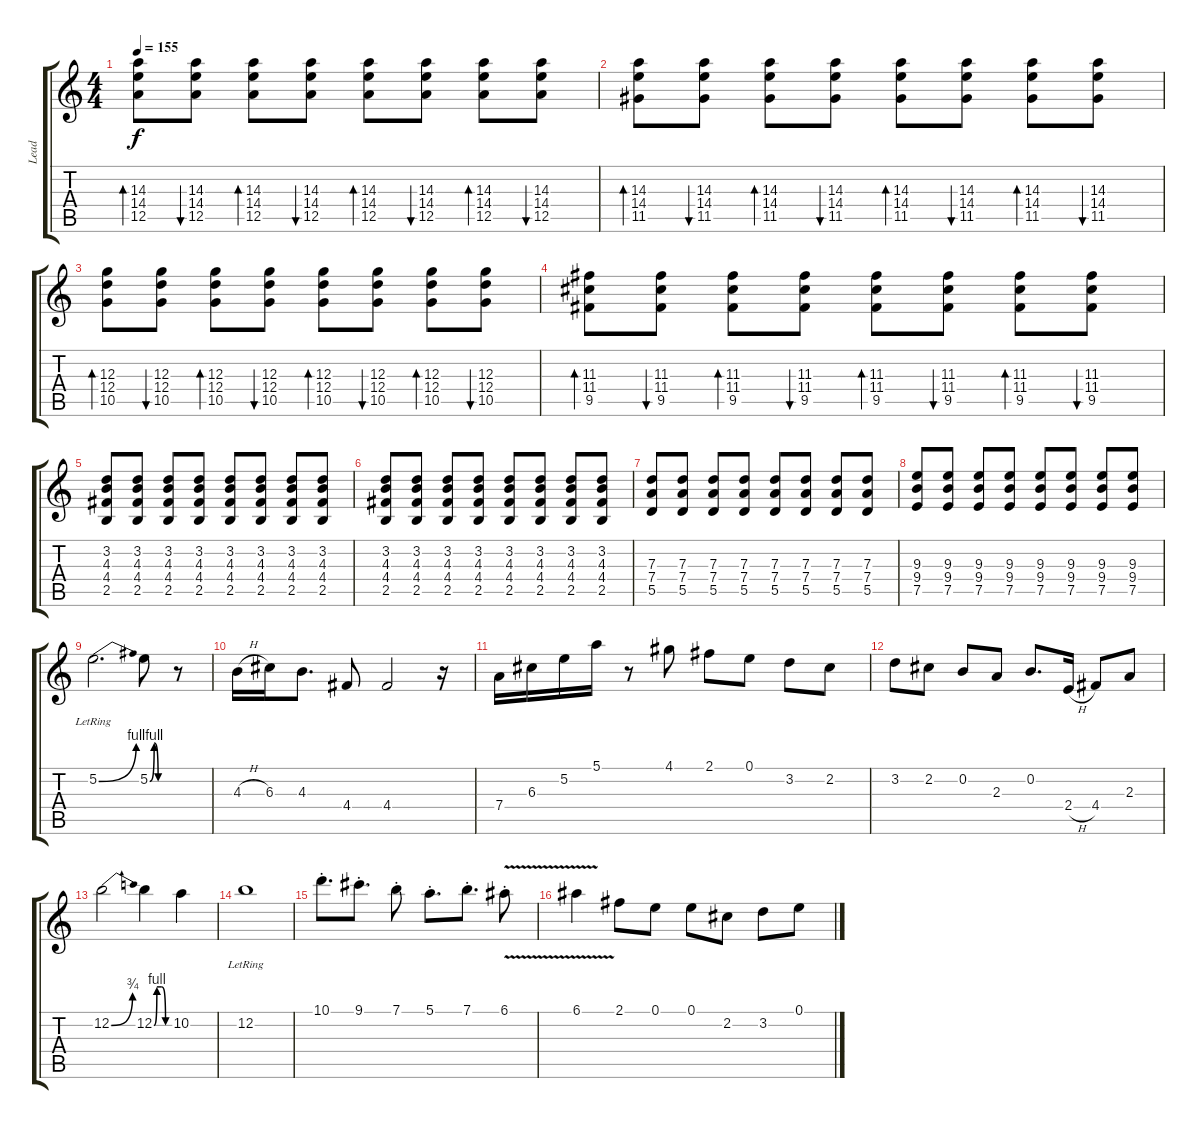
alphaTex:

\track ("Lead" "Lead") {instrument acousticguitarsteel}
\staff {score tabs}
\tuning (E4 B3 G3 D3 A2 E2) {hide}
\ts (4 4)
\tempo 155
\clef g2
\ks c
(14.3 14.4 12.5).8{bd 60 dy f} (14.3 14.4 12.5).8{bu 60} (14.3 14.4 12.5).8{bd 60} (14.3 14.4 12.5).8{bu 60} (14.3 14.4 12.5).8{bd 60} (14.3 14.4 12.5).8{bu 60} (14.3 14.4 12.5).8{bd 60} (14.3 14.4 12.5).8{bu 60} |
(14.3 14.4 11.5).8{bd 60} (14.3 14.4 11.5).8{bu 60} (14.3 14.4 11.5).8{bd 60} (14.3 14.4 11.5).8{bu 60} (14.3 14.4 11.5).8{bd 60} (14.3 14.4 11.5).8{bu 60} (14.3 14.4 11.5).8{bd 60} (14.3 14.4 11.5).8{bu 60} |
(12.3 12.4 10.5).8{bd 60} (12.3 12.4 10.5).8{bu 60} (12.3 12.4 10.5).8{bd 60} (12.3 12.4 10.5).8{bu 60} (12.3 12.4 10.5).8{bd 60} (12.3 12.4 10.5).8{bu 60} (12.3 12.4 10.5).8{bd 60} (12.3 12.4 10.5).8{bu 60} |
(11.3 11.4 9.5).8{bd 60} (11.3 11.4 9.5).8{bu 60} (11.3 11.4 9.5).8{bd 60} (11.3 11.4 9.5).8{bu 60} (11.3 11.4 9.5).8{bd 60} (11.3 11.4 9.5).8{bu 60} (11.3 11.4 9.5).8{bd 60} (11.3 11.4 9.5).8{bu 60} |
(3.2 4.3 4.4 2.5).8 (3.2 4.3 4.4 2.5).8 (3.2 4.3 4.4 2.5).8 (3.2 4.3 4.4 2.5).8 (3.2 4.3 4.4 2.5).8 (3.2 4.3 4.4 2.5).8 (3.2 4.3 4.4 2.5).8 (3.2 4.3 4.4 2.5).8 |
(3.2 4.3 4.4 2.5).8 (3.2 4.3 4.4 2.5).8 (3.2 4.3 4.4 2.5).8 (3.2 4.3 4.4 2.5).8 (3.2 4.3 4.4 2.5).8 (3.2 4.3 4.4 2.5).8 (3.2 4.3 4.4 2.5).8 (3.2 4.3 4.4 2.5).8 |
(7.3 7.4 5.5).8 (7.3 7.4 5.5).8 (7.3 7.4 5.5).8 (7.3 7.4 5.5).8 (7.3 7.4 5.5).8 (7.3 7.4 5.5).8 (7.3 7.4 5.5).8 (7.3 7.4 5.5).8 |
(9.3 9.4 7.5).8 (9.3 9.4 7.5).8 (9.3 9.4 7.5).8 (9.3 9.4 7.5).8 (9.3 9.4 7.5).8 (9.3 9.4 7.5).8 (9.3 9.4 7.5).8 (9.3 9.4 7.5).8 |
5.2{be (bend 0 0 60 4) lr}.2{d} 5.2{be (custom 0 0 13 4 25 0 30 0 60 0)}.8 r.8 |
4.3{h}.16 6.3.16 4.3.8{d} 4.4.8 4.4.2 r.16 |
7.4.16 6.3.16 5.2.16 5.1.16 r.8 4.1.8 2.1.8 0.1.8 3.2.8 2.2.8 |
3.2.8 2.2.8 0.2.8 2.3.8 0.2.8{d} 2.4{h}.16 4.4.8 2.3.8 |
12.2{be (bend 0 0 60 3)}.2 12.2{be (custom 0 0 11 4 30 4 45 0 60 0)}.4 10.2.4 |
12.2{lr}.1 |
10.1{st}.8{d} 9.1{st}.8{d} 7.1{st}.8 5.1{st}.8{d} 7.1{st}.8{d} 6.1{v st}.8 |
6.1{v}.4 2.1.8 0.1.8 0.1.8 2.2.8 3.2.8 0.1.8
